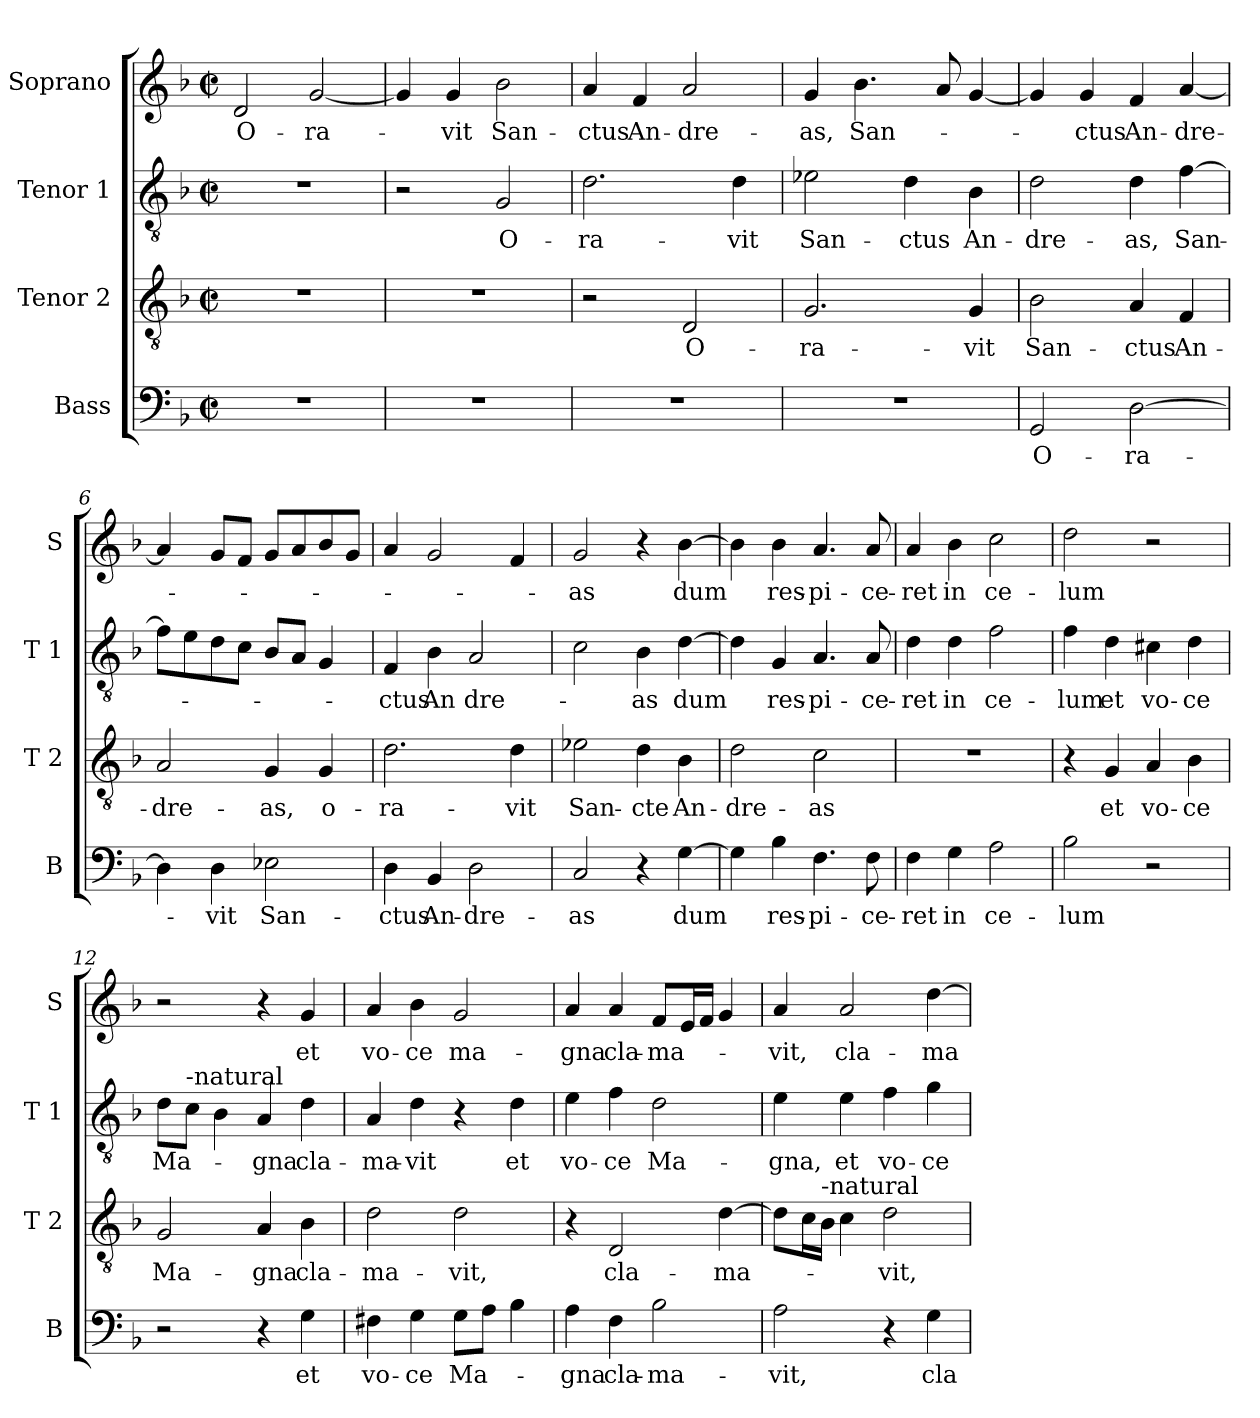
**kern	**text	**kern	**text	**kern	**text	**kern	**text
*part4	*part4	*part3	*part3	*part2	*part2	*part1	*part1
*staff4	*staff4	*staff3	*staff3	*staff2	*staff2	*staff1	*staff1
*I"Bass	*	*I"Tenor 2	*	*I"Tenor 1	*	*I"Soprano	*
*I'B	*	*I'T 2	*	*I'T 1	*	*I'S	*
*clefF4	*	*clefGv2	*	*clefGv2	*	*clefG2	*
*k[b-]	*	*k[b-]	*	*k[b-]	*	*k[b-]	*
*F:	*	*F:	*	*F:	*	*F:	*
*M2/2	*	*M2/2	*	*M2/2	*	*M2/2	*
*met(c|)	*	*met(c|)	*	*met(c|)	*	*met(c|)	*
=1	=1	=1	=1	=1	=1	=1	=1
!	!	!	!	!	!	!	!LO:LY:b
1r	.	1r	.	1r	.	2d/	O-
!	!	!	!	!	!	!	!LO:LY:b
.	.	.	.	.	.	[2g/	-ra-
=2	=2	=2	=2	=2	=2	=2	=2
1r	.	1r	.	2r	.	4g/]	.
!	!	!	!	!	!	!	!LO:LY:b
.	.	.	.	.	.	4g/	-vit
!	!	!	!	!	!LO:LY:b	!	!LO:LY:b
.	.	.	.	2G/	O-	2b-\	San-
=3	=3	=3	=3	=3	=3	=3	=3
!	!	!	!	!	!LO:LY:b	!	!LO:LY:b
1r	.	2r	.	2.d\	-ra-	4a/	-ctus
!	!	!	!	!	!	!	!LO:LY:b
.	.	.	.	.	.	4f/	An-
!	!	!	!LO:LY:b	!	!	!	!LO:LY:b
.	.	2D/	O-	.	.	2a/	-dre-
!	!	!	!	!	!LO:LY:b	!	!
.	.	.	.	4d\	-vit	.	.
=4	=4	=4	=4	=4	=4	=4	=4
!	!	!	!LO:LY:b	!	!LO:LY:b	!	!LO:LY:b
1r	.	2.G/	-ra-	2e-X\	San-	4g/	-as,
!	!	!	!	!	!	!	!LO:LY:b
.	.	.	.	.	.	4.b-\	San-
!	!	!	!	!	!LO:LY:b	!	!
.	.	.	.	4d\	-ctus	.	.
.	.	.	.	.	.	8a/	.
!	!	!	!LO:LY:b	!	!LO:LY:b	!	!
.	.	4G/	-vit	4B-\	An-	[4g/	.
=5	=5	=5	=5	=5	=5	=5	=5
!	!LO:LY:b	!	!LO:LY:b	!	!LO:LY:b	!	!
2GG/	O-	2B-\	San-	2d\	-dre-	4g/]	.
!	!	!	!	!	!	!	!LO:LY:b
.	.	.	.	.	.	4g/	-ctus
!	!LO:LY:b	!	!LO:LY:b	!	!LO:LY:b	!	!LO:LY:b
[2D\	-ra-	4A/	-ctus	4d\	-as,	4f/	An-
!	!	!	!LO:LY:b	!	!LO:LY:b	!	!LO:LY:b
.	.	4F/	An-	[4f\	San-	[4a/	-dre-
!!LO:LB:g=z
=6	=6	=6	=6	=6	=6	=6	=6
!	!	!	!LO:LY:b	!	!	!	!
4D\]	.	2A/	-dre-	8f\L]	.	4a/]	.
.	.	.	.	8e\	.	.	.
!	!LO:LY:b	!	!	!	!	!	!
4D\	-vit	.	.	8d\	.	8g/L	.
.	.	.	.	8c\J	.	8f/J	.
!	!LO:LY:b	!	!LO:LY:b	!	!	!	!
2E-X\	San-	4G/	-as,	8B-/L	.	8g/L	.
.	.	.	.	8A/J	.	8a/	.
!	!	!	!LO:LY:b	!	!	!	!
.	.	4G/	o-	4G/	.	8b-/	.
.	.	.	.	.	.	8g/J	.
=7	=7	=7	=7	=7	=7	=7	=7
!	!LO:LY:b	!	!LO:LY:b	!	!LO:LY:b	!	!
4D\	-ctus	2.d\	-ra-	4F/	-ctus	4a/	.
!	!LO:LY:b	!	!	!	!LO:LY:b	!	!
4BB-/	An-	.	.	4B-\	An	2g/	.
!	!LO:LY:b	!	!	!	!LO:LY:b	!	!
2D\	-dre-	.	.	2A/	dre-	.	.
!	!	!	!LO:LY:b	!	!	!	!
.	.	4d\	-vit	.	.	4f/	.
=8	=8	=8	=8	=8	=8	=8	=8
!	!LO:LY:b	!	!LO:LY:b	!	!	!	!LO:LY:b
2C/	-as	2e-X\	San-	2c\	.	2g/	-as
!	!	!	!LO:LY:b	!	!LO:LY:b	!	!
4r	.	4d\	-cte	4B-\	-as	4r	.
!	!LO:LY:b	!	!LO:LY:b	!	!LO:LY:b	!	!LO:LY:b
[4G\	dum	4B-\	An-	[4d\	dum	[4b-\	dum
=9	=9	=9	=9	=9	=9	=9	=9
!	!	!	!LO:LY:b	!	!	!	!
4G\]	.	2d\	-dre-	4d\]	.	4b-\]	.
!	!LO:LY:b	!	!	!	!LO:LY:b	!	!LO:LY:b
4B-\	res-	.	.	4G/	res-	4b-\	res-
!	!LO:LY:b	!	!LO:LY:b	!	!LO:LY:b	!	!LO:LY:b
4.F\	-pi-	2c\	-as	4.A/	-pi-	4.a/	-pi-
!	!LO:LY:b	!	!	!	!LO:LY:b	!	!LO:LY:b
8F\	-ce-	.	.	8A/	-ce-	8a/	-ce-
=10	=10	=10	=10	=10	=10	=10	=10
!	!LO:LY:b	!	!	!	!LO:LY:b	!	!LO:LY:b
4F\	-ret	1r	.	4d\	-ret	4a/	-ret
!	!LO:LY:b	!	!	!	!LO:LY:b	!	!LO:LY:b
4G\	in	.	.	4d\	in	4b-\	in
!	!LO:LY:b	!	!	!	!LO:LY:b	!	!LO:LY:b
2A\	ce-	.	.	2f\	ce-	2cc\	ce-
!!LO:LB:g=z
=11	=11	=11	=11	=11	=11	=11	=11
!	!LO:LY:b	!	!	!	!LO:LY:b	!	!LO:LY:b
2B-\	-lum	4r	.	4f\	-lum	2dd\	-lum
!	!	!	!LO:LY:b	!	!LO:LY:b	!	!
.	.	4G/	et	4d\	et	.	.
!	!	!	!LO:LY:b	!	!LO:LY:b	!	!
2r	.	4A/	vo-	4c#X\	vo-	2r	.
!	!	!	!LO:LY:b	!	!LO:LY:b	!	!
.	.	4B-\	-ce	4d\	-ce	.	.
=12	=12	=12	=12	=12	=12	=12	=12
!	!	!	!LO:LY:b	!	!LO:LY:b	!	!
2r	.	2G/	Ma-	8d\L	Ma-	2r	.
!	!	!	!	!LO:TX:a:t=-natural	!	!	!
.	.	.	.	8c\J	.	.	.
.	.	.	.	4B-\	.	.	.
!	!	!	!LO:LY:b	!	!LO:LY:b	!	!
4r	.	4A/	-gna	4A/	-gna	4r	.
!	!LO:LY:b	!	!LO:LY:b	!	!LO:LY:b	!	!LO:LY:b
4G\	et	4B-\	cla-	4d\	cla-	4g/	et
=13	=13	=13	=13	=13	=13	=13	=13
!	!LO:LY:b	!	!LO:LY:b	!	!LO:LY:b	!	!LO:LY:b
4F#X\	vo-	2d\	-ma-	4A/	-ma-	4a/	vo-
!	!LO:LY:b	!	!	!	!LO:LY:b	!	!LO:LY:b
4G\	-ce	.	.	4d\	-vit	4b-\	-ce
!	!LO:LY:b	!	!LO:LY:b	!	!	!	!LO:LY:b
8G\L	Ma-	2d\	-vit,	4r	.	2g/	ma-
8A\J	.	.	.	.	.	.	.
!	!	!	!	!	!LO:LY:b	!	!
4B-\	.	.	.	4d\	et	.	.
=14	=14	=14	=14	=14	=14	=14	=14
!	!LO:LY:b	!	!	!	!LO:LY:b	!	!LO:LY:b
4A\	-gna	4r	.	4e\	vo-	4a/	-gna
!	!LO:LY:b	!	!LO:LY:b	!	!LO:LY:b	!	!LO:LY:b
4F\	cla-	2D/	cla-	4f\	-ce	4a/	cla-
!	!LO:LY:b	!	!	!	!LO:LY:b	!	!LO:LY:b
2B-\	-ma-	.	.	2d\	Ma-	8f/L	-ma-
.	.	.	.	.	.	16e/L	.
.	.	.	.	.	.	16f/JJ	.
!	!	!	!LO:LY:b	!	!	!	!
.	.	[4d\	-ma-	.	.	4g/	.
=15	=15	=15	=15	=15	=15	=15	=15
!	!LO:LY:b	!	!	!	!LO:LY:b	!	!LO:LY:b
2A\	-vit,	8d\L]	.	4e\	-gna,	4a/	-vit,
.	.	16c\L	.	.	.	.	.
!	!	!LO:TX:a:t=-natural	!	!	!	!	!
.	.	16B-\JJ	.	.	.	.	.
!	!	!	!	!	!LO:LY:b	!	!LO:LY:b
.	.	4c\	.	4e\	et	2a/	cla-
!	!	!	!LO:LY:b	!	!LO:LY:b	!	!
4r	.	2d\	-vit,	4f\	vo-	.	.
!	!LO:LY:b	!	!	!	!LO:LY:b	!	!LO:LY:b
4G\	cla-	.	.	4g\	-ce	[4dd\	-ma-
=	=	=	=	=	=	=	=
*-	*-	*-	*-	*-	*-	*-	*-
